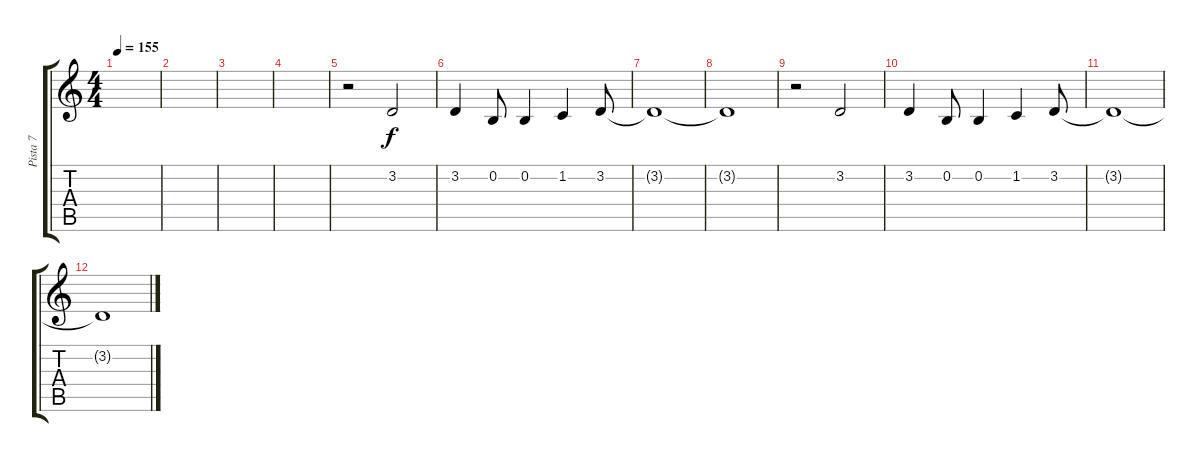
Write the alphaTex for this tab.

\track ("Pista 7" "Pista 7") {instrument electricgrandpiano}
\staff {score tabs}
\tuning (E4 B3 G3 D3 A2 E2) {hide}
\ts (4 4)
\tempo 155
\clef g2
\ks c
|
|
|
|
r.2 3.2.2 |
3.2.4 0.2.8 0.2.4 1.2.4 3.2.8 |
3.2{t}.1 |
3.2{t}.1 |
r.2 3.2.2 |
3.2.4 0.2.8 0.2.4 1.2.4 3.2.8 |
3.2{t}.1 |
3.2{t}.1
